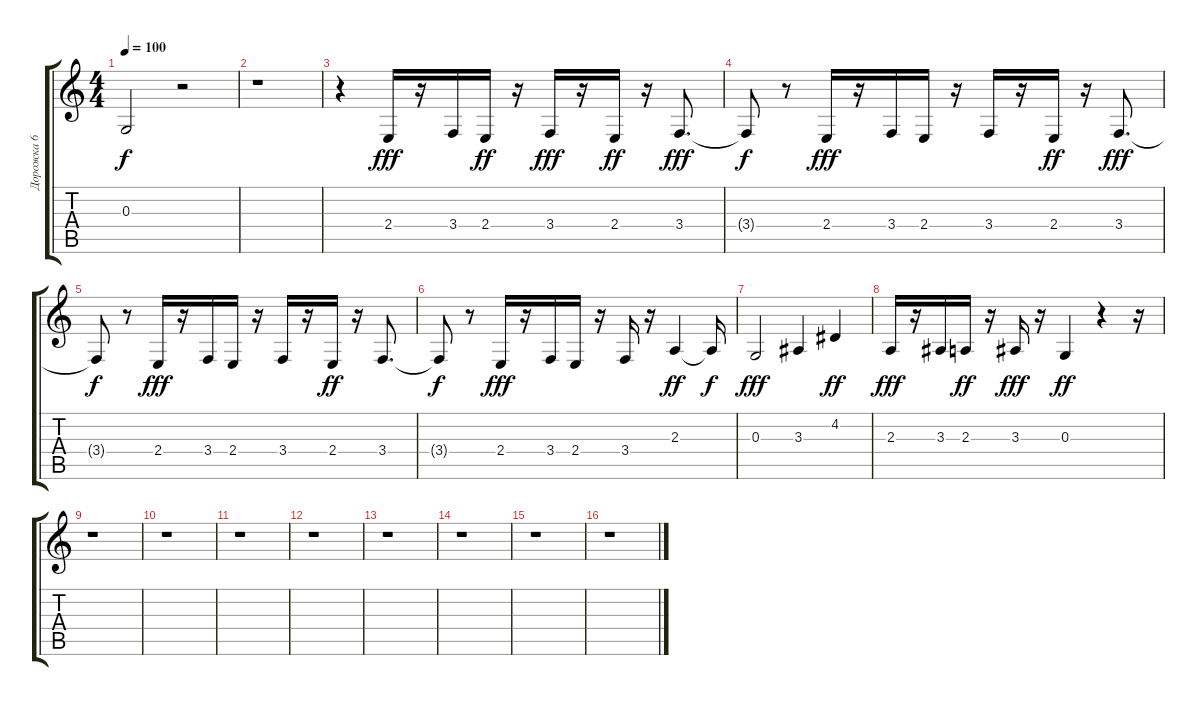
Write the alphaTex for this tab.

\track ("Дорожка 6" "Дорожка 6") {instrument altosax}
\staff {score tabs}
\tuning (E4 B3 G3 D3 A2 E2) {hide}
\ts (4 4)
\tempo 100
\clef g2
\ks c
0.3{t}.2{dy f} r.2 |
r.1 |
r.4 2.4.16{dy fff} r.16 3.4.16 2.4.16{dy ff} r.16 3.4.16{dy fff} r.16 2.4.16{dy ff} r.16 3.4.8{d dy fff} |
3.4{t}.8{dy f} r.8 2.4.16{dy fff} r.16 3.4.16 2.4.16 r.16 3.4.16 r.16 2.4.16{dy ff} r.16 3.4.8{d dy fff} |
3.4{t}.8{dy f} r.8 2.4.16{dy fff} r.16 3.4.16 2.4.16 r.16 3.4.16 r.16 2.4.16{dy ff} r.16 3.4.8{d} |
3.4{t}.8{dy f} r.8 2.4.16{dy fff} r.16 3.4.16 2.4.16 r.16 3.4.16 r.16 2.3.4{dy ff} 2.3{t}.16{dy f} |
0.3.2{dy fff} 3.3.4 4.2.4{dy ff} |
2.3.16{dy fff} r.16 3.3.16 2.3.16{dy ff} r.16 3.3.16{dy fff} r.16 0.3.4{dy ff} r.4 r.16 |
r.1 |
r.1 |
r.1 |
r.1 |
r.1 |
r.1 |
r.1 |
r.1
